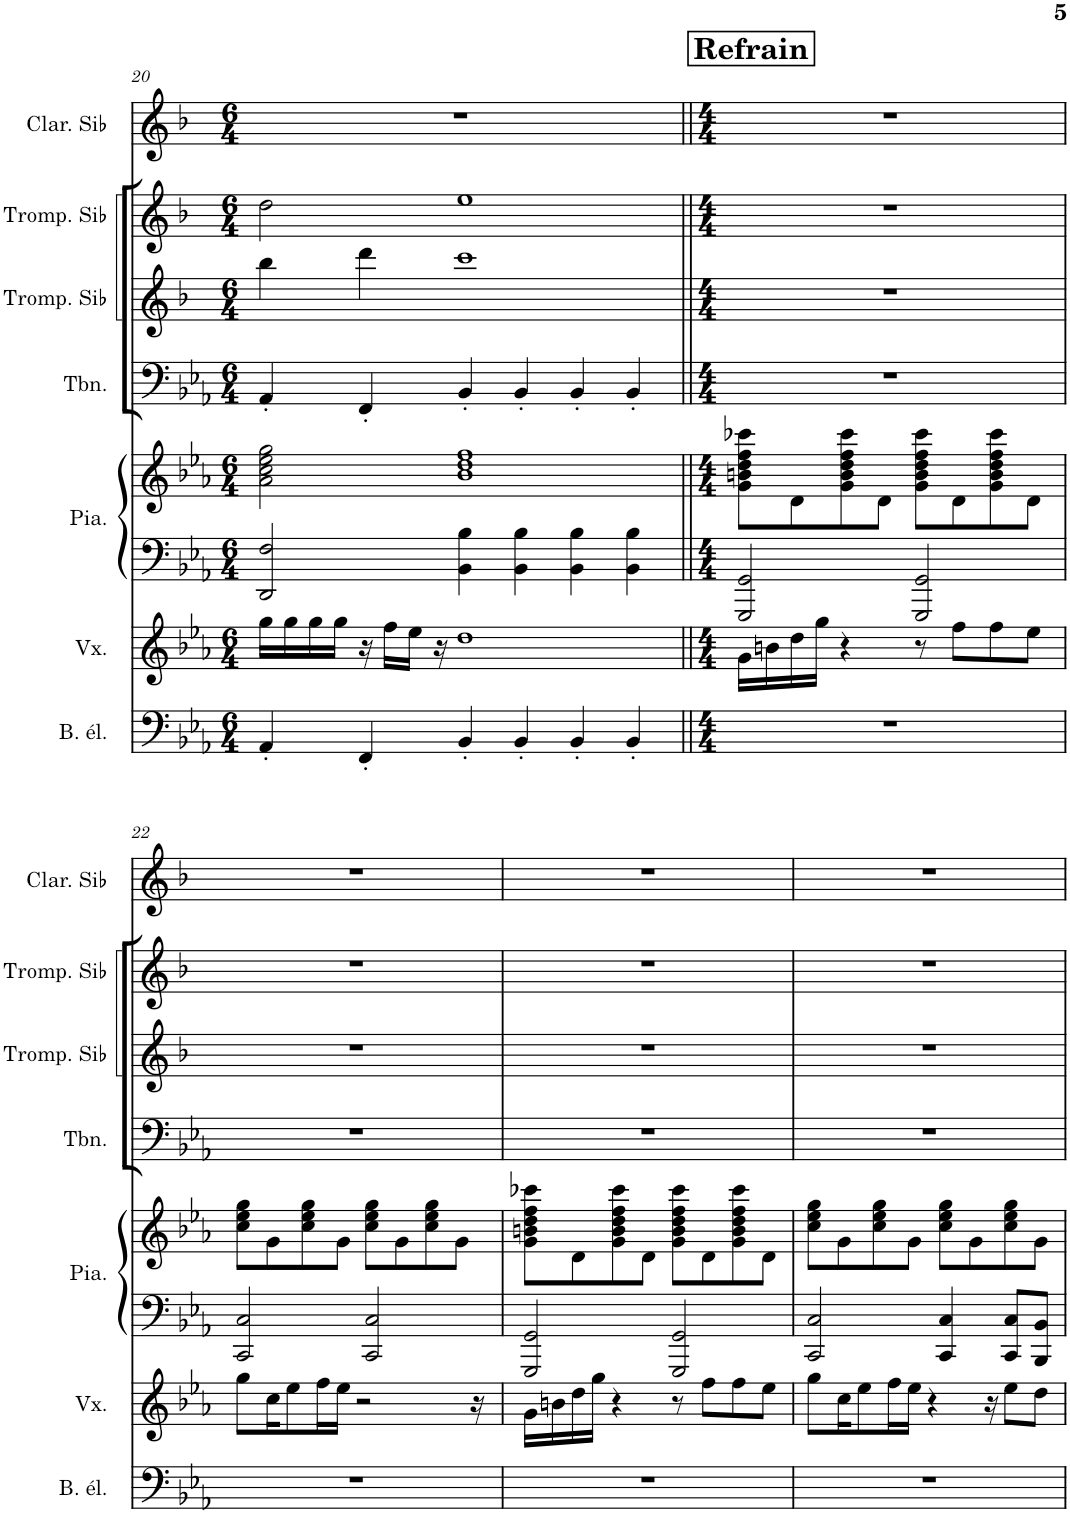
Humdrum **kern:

**kern	**kern	**kern	**kern	**kern	**kern	**kern	**kern
*part7	*part6	*part5	*part5	*part4	*part3	*part2	*part1
*staff8	*staff7	*staff6	*staff5	*staff4	*staff3	*staff2	*staff1
*I"Basse électrique	*I"Voix	*I"Piano	*	*I"Trombone	*I"Trompette en Sib	*I"Trompette en Sib	*I"Clarinette en Sib
*I'B. él.	*I'Vx.	*I'Pia.	*	*I'Tbn.	*I'Tromp. Sib	*I'Tromp. Sib	*I'Clar. Sib
!!LO:PB:g=z
*clefF4	*clefG2	*clefF4	*clefG2	*clefF4	*clefG2	*clefG2	*clefG2
*Trd7c12	*	*	*	*	*Trd1c2	*Trd1c2	*Trd1c2
*k[b-e-a-]	*k[b-e-a-]	*k[b-e-a-]	*k[b-e-a-]	*k[b-e-a-]	*k[b-]	*k[b-]	*k[b-]
*M6/4	*M6/4	*M6/4	*M6/4	*M6/4	*M6/4	*M6/4	*M6/4
=20	=20	=20	=20	=20	=20	=20	=20
4AA-'/	16gg\LL	2DD/ 2F/	2a-\ 2cc\ 2ee-\ 2gg\	4AA-'/	4bb-\	2dd\	1.r
.	16gg\	.	.	.	.	.	.
.	16gg\	.	.	.	.	.	.
.	16gg\JJ	.	.	.	.	.	.
4FF'/	16r	.	.	4FF'/	4ddd\	.	.
.	16ff\LL	.	.	.	.	.	.
.	16ee-\JJ	.	.	.	.	.	.
.	16r	.	.	.	.	.	.
4BB-'/	1dd	4BB-\ 4B-\	1b- 1dd 1ff	4BB-'/	1ccc	1ee	.
4BB-'/	.	4BB-\ 4B-\	.	4BB-'/	.	.	.
4BB-'/	.	4BB-\ 4B-\	.	4BB-'/	.	.	.
4BB-'/	.	4BB-\ 4B-\	.	4BB-'/	.	.	.
!!LO:REH:place=s1:a:B:cj:fs=14:t=Refrain
=21||	=21||	=21||	=21||	=21||	=21||	=21||	=21||
*M4/4	*M4/4	*M4/4	*M4/4	*M4/4	*M4/4	*M4/4	*M4/4
1r	16g\LL	2GGG/ 2GG/	8g\ 8bn\ 8dd\ 8ff\ 8ccc-X\L	1r	1r	1r	1r
.	16bn\	.	.	.	.	.	.
.	16dd\	.	8d\	.	.	.	.
.	16gg\JJ	.	.	.	.	.	.
.	4r	.	8g\ 8b\ 8dd\ 8ff\ 8ccc-\	.	.	.	.
.	.	.	8d\J	.	.	.	.
.	8r	2GGG/ 2GG/	8g\ 8b\ 8dd\ 8ff\ 8ccc-\L	.	.	.	.
.	8ff\L	.	8d\	.	.	.	.
.	8ff\	.	8g\ 8b\ 8dd\ 8ff\ 8ccc-\	.	.	.	.
.	8ee-\J	.	8d\J	.	.	.	.
!!LO:LB:g=z
=22	=22	=22	=22	=22	=22	=22	=22
1r	8gg\L	2CC/ 2C/	8cc\ 8ee-\ 8gg\L	1r	1r	1r	1r
.	16cc\K	.	8g\	.	.	.	.
.	8ee-\	.	.	.	.	.	.
.	.	.	8cc\ 8ee-\ 8gg\	.	.	.	.
.	16ff\L	.	.	.	.	.	.
.	16ee-\JJ	.	8g\J	.	.	.	.
.	2r	.	.	.	.	.	.
.	.	2CC/ 2C/	8cc\ 8ee-\ 8gg\L	.	.	.	.
.	.	.	8g\	.	.	.	.
.	.	.	8cc\ 8ee-\ 8gg\	.	.	.	.
.	.	.	8g\J	.	.	.	.
.	16r	.	.	.	.	.	.
=23	=23	=23	=23	=23	=23	=23	=23
1r	16g\LL	2GGG/ 2GG/	8g\ 8bn\ 8dd\ 8ff\ 8ccc-X\L	1r	1r	1r	1r
.	16bn\	.	.	.	.	.	.
.	16dd\	.	8d\	.	.	.	.
.	16gg\JJ	.	.	.	.	.	.
.	4r	.	8g\ 8b\ 8dd\ 8ff\ 8ccc-\	.	.	.	.
.	.	.	8d\J	.	.	.	.
.	8r	2GGG/ 2GG/	8g\ 8b\ 8dd\ 8ff\ 8ccc-\L	.	.	.	.
.	8ff\L	.	8d\	.	.	.	.
.	8ff\	.	8g\ 8b\ 8dd\ 8ff\ 8ccc-\	.	.	.	.
.	8ee-\J	.	8d\J	.	.	.	.
=24	=24	=24	=24	=24	=24	=24	=24
1r	8gg\L	2CC/ 2C/	8cc\ 8ee-\ 8gg\L	1r	1r	1r	1r
.	16cc\K	.	8g\	.	.	.	.
.	8ee-\	.	.	.	.	.	.
.	.	.	8cc\ 8ee-\ 8gg\	.	.	.	.
.	16ff\L	.	.	.	.	.	.
.	16ee-\JJ	.	8g\J	.	.	.	.
.	4r	.	.	.	.	.	.
.	.	4CC/ 4C/	8cc\ 8ee-\ 8gg\L	.	.	.	.
.	.	.	8g\	.	.	.	.
.	16r	.	.	.	.	.	.
.	8ee-\L	8CC/ 8C/L	8cc\ 8ee-\ 8gg\	.	.	.	.
.	8dd\J	8BBB-/ 8BB-/J	8g\J	.	.	.	.
=	=	=	=	=	=	=	=
*-	*-	*-	*-	*-	*-	*-	*-
